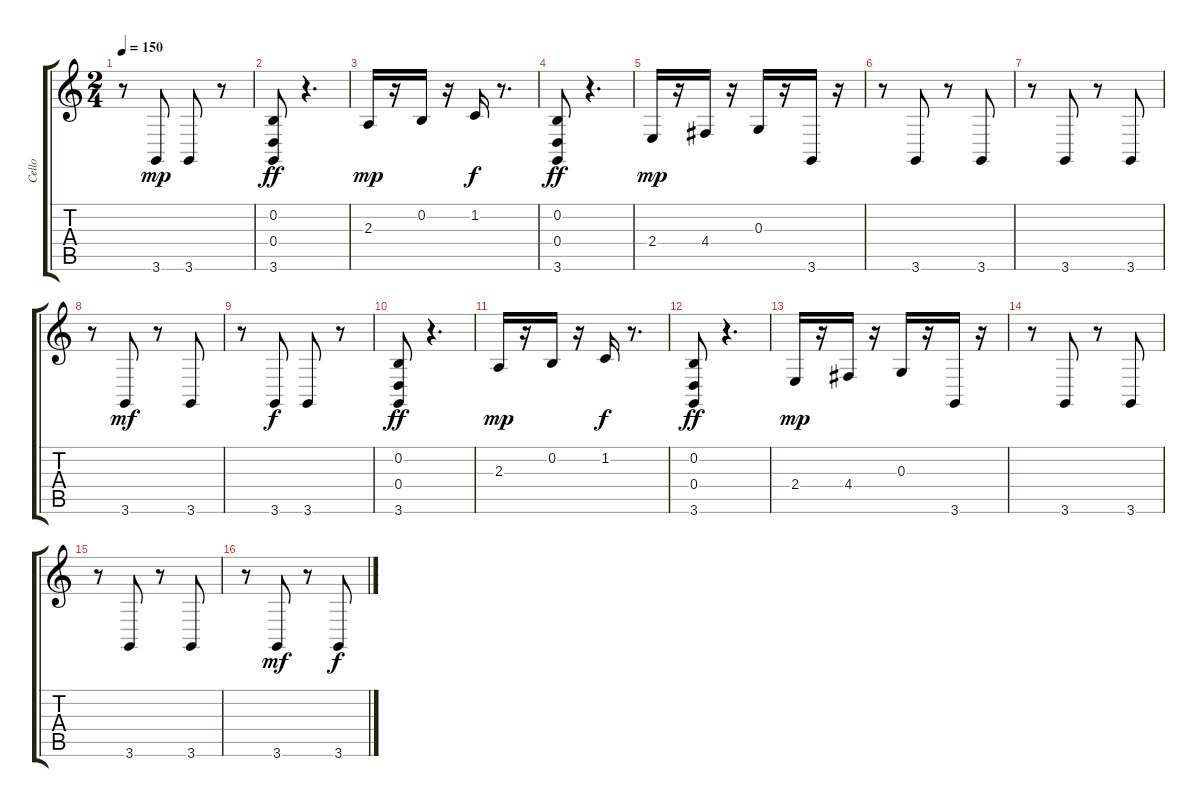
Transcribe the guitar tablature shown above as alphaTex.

\track ("Cello" "Cello") {instrument stringensemble1}
\staff {score tabs}
\tuning (E4 B3 G3 D3 A2 E2) {hide}
\ts (2 4)
\tempo 150
\clef g2
\ks c
r.8{dy mp} 3.6.8 3.6.8 r.8 |
(0.2 0.4 3.6).8{dy ff} r.4{d} |
2.3.16{dy mp} r.16 0.2.16 r.16 1.2.16{dy f} r.8{d} |
(0.2 0.4 3.6).8{dy ff} r.4{d} |
2.4.16{dy mp} r.16 4.4.16 r.16 0.3.16 r.16 3.6.16 r.16 |
r.8 3.6.8 r.8 3.6.8 |
r.8 3.6.8 r.8 3.6.8 |
r.8 3.6.8{dy mf} r.8 3.6.8 |
r.8 3.6.8{dy f} 3.6.8 r.8 |
(0.2 0.4 3.6).8{dy ff} r.4{d} |
2.3.16{dy mp} r.16 0.2.16 r.16 1.2.16{dy f} r.8{d} |
(0.2 0.4 3.6).8{dy ff} r.4{d} |
2.4.16{dy mp} r.16 4.4.16 r.16 0.3.16 r.16 3.6.16 r.16 |
r.8 3.6.8 r.8 3.6.8 |
r.8 3.6.8 r.8 3.6.8 |
r.8 3.6.8{dy mf} r.8 3.6.8{dy f}
